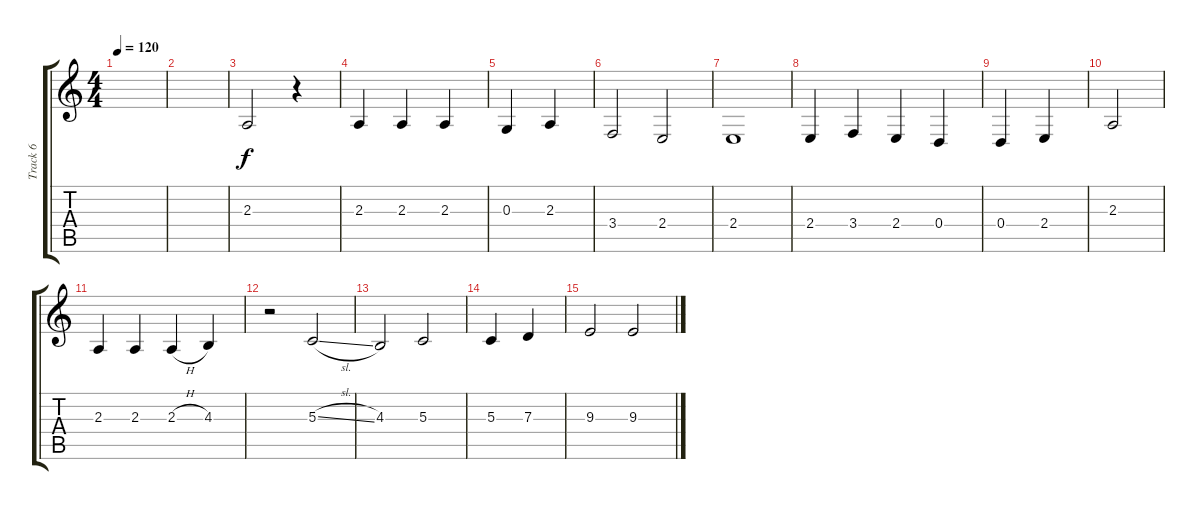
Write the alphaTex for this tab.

\track ("Track 6" "Track 6") {instrument sitar}
\staff {score tabs}
\tuning (E4 B3 G3 D3 A2 E2) {hide}
\ts (4 4)
\tempo 120
\clef g2
\ks c
|
|
2.3.2 r.4 |
2.3.4 2.3.4 2.3.4 |
0.3.4 2.3.4 |
3.4.2 2.4.2 |
2.4.1 |
2.4.4 3.4.4 2.4.4 0.4.4 |
0.4.4 2.4.4 |
2.3.2 |
2.3.4 2.3.4 2.3{h}.4 4.3.4 |
r.2 5.3{sl}.2 |
4.3.2 5.3.2 |
5.3.4 7.3.4 |
9.3.2 9.3.2
